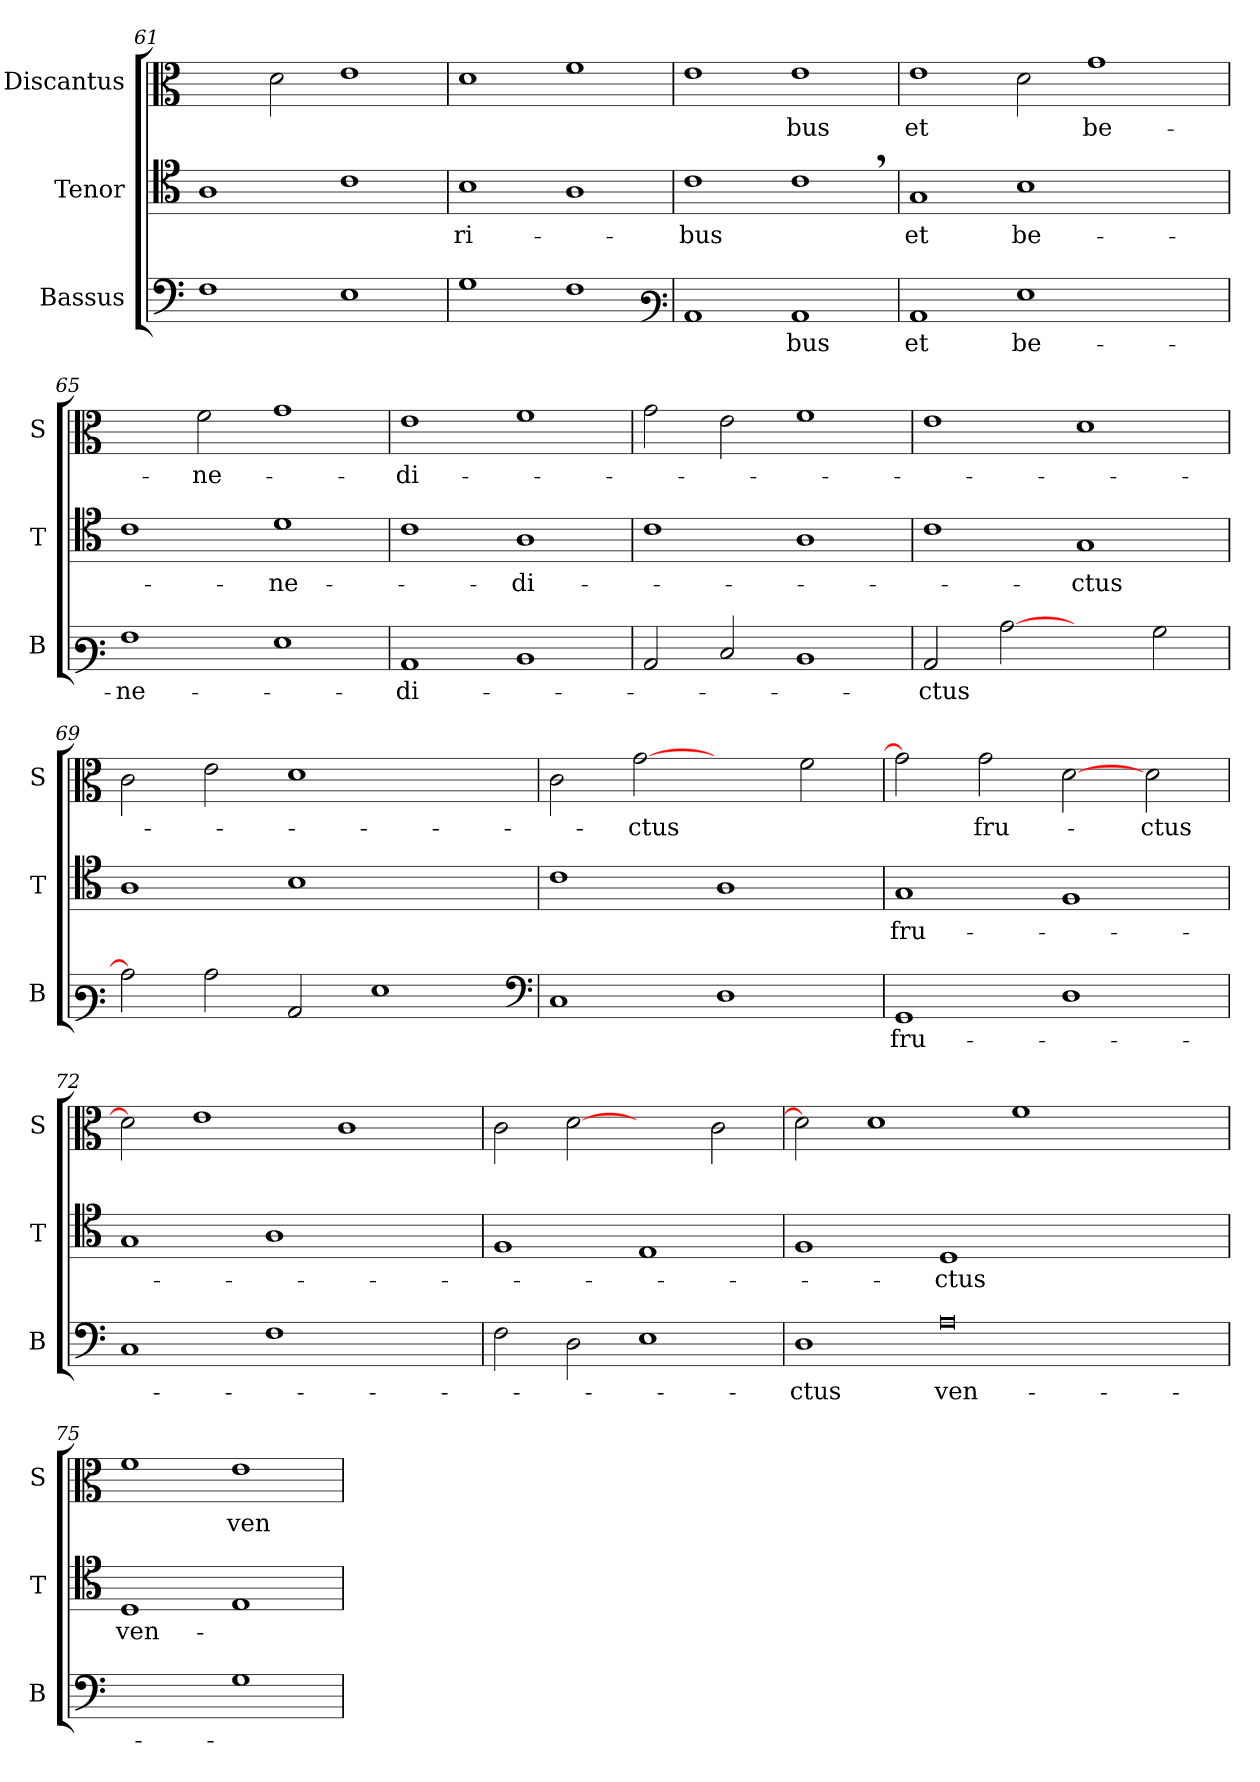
**kern	**text	**kern	**text	**kern	**text
*part3	*part3	*part2	*part2	*part1	*part1
*staff3	*staff3	*staff2	*staff2	*staff1	*staff1
*I"Bassus	*	*I"Tenor	*	*I"Discantus	*
*I'B	*	*I'T	*	*I'S	*
*clefF4	*	*clefC4	*	*clefC3	*
*k[]	*	*k[]	*	*k[]	*
*C:	*	*C:	*	*C:	*
=61	=61	=61	=61	=61	=61
1F	.	1A	.	2ryy	.
.	.	.	.	2d\	.
1E	.	1c	.	1e	.
=62	=62	=62	=62	=62	=62
1G	.	1B	-ri-	1d	.
1F	.	1A	.	1f	.
*clefF3	*	*	*	*	*
=63	=63	=63	=63	=63	=63
1C	.	1c	-bus	1e	.
1C	-bus	1c,	.	1e	-bus
=64	=64	=64	=64	=64	=64
1C	et	1G	et	1e	et
1G	be-	1B	be-	2d\	.
.	.	.	.	1g	be-
2ryy	.	2ryy	.	.	.
=65	=65	=65	=65	=65	=65
1A	-ne-	1c	.	2ryy	.
.	.	.	.	2f\	-ne-
1G	.	1d	-ne-	1g	.
=66	=66	=66	=66	=66	=66
1C	-di-	1c	.	1e	-di-
1D	.	1A	-di-	1f	.
=67	=67	=67	=67	=67	=67
2C/	.	1c	.	2g\	.
2E/	.	.	.	2e\	.
1D	.	1A	.	1f	.
=68	=68	=68	=68	=68	=68
2C/	-ctus	1c	.	1e	.
[2c	.	.	.	.	.
2ryy	.	1G	-ctus	1d	.
2B\	.	.	.	.	.
=69	=69	=69	=69	=69	=69
2c]	.	1A	.	2c\	.
2c\	.	.	.	2e\	.
2C/	.	1B	.	1d	.
1G	.	.	.	.	.
*clefF4	*	*	*	*	*
.	.	2ryy	.	2ryy	.
=70	=70	=70	=70	=70	=70
1C	.	1c	.	2c\	.
.	.	.	.	[2g	-ctus
1D	.	1A	.	2ryy	.
.	.	.	.	2f\	.
=71	=71	=71	=71	=71	=71
1GG	fru-	1G	fru-	2g]	.
.	.	.	.	2g\	fru-
1D	.	1F	.	[2d	.
.	.	.	.	2d\	-ctus
=72	=72	=72	=72	=72	=72
1C	.	1G	.	2d]	.
.	.	.	.	1e	.
1F	.	1A	.	.	.
.	.	.	.	1c	.
2ryy	.	2ryy	.	.	.
=73	=73	=73	=73	=73	=73
2F\	.	1F	.	2c\	.
2D\	.	.	.	[2d	.
1E	.	1E	.	2ryy	.
.	.	.	.	2c\	.
=74	=74	=74	=74	=74	=74
1D	-ctus	1F	.	2d]	.
.	.	.	.	1d	.
0A	ven-	1D	-ctus	.	.
.	.	.	.	1f	.
.	.	1ryy	.	.	.
.	.	.	.	2ryy	.
=75	=75	=75	=75	=75	=75
1ryy	.	1D	ven-	1f	.
1G	.	1E	.	1e	ven-
=	=	=	=	=	=
*-	*-	*-	*-	*-	*-
